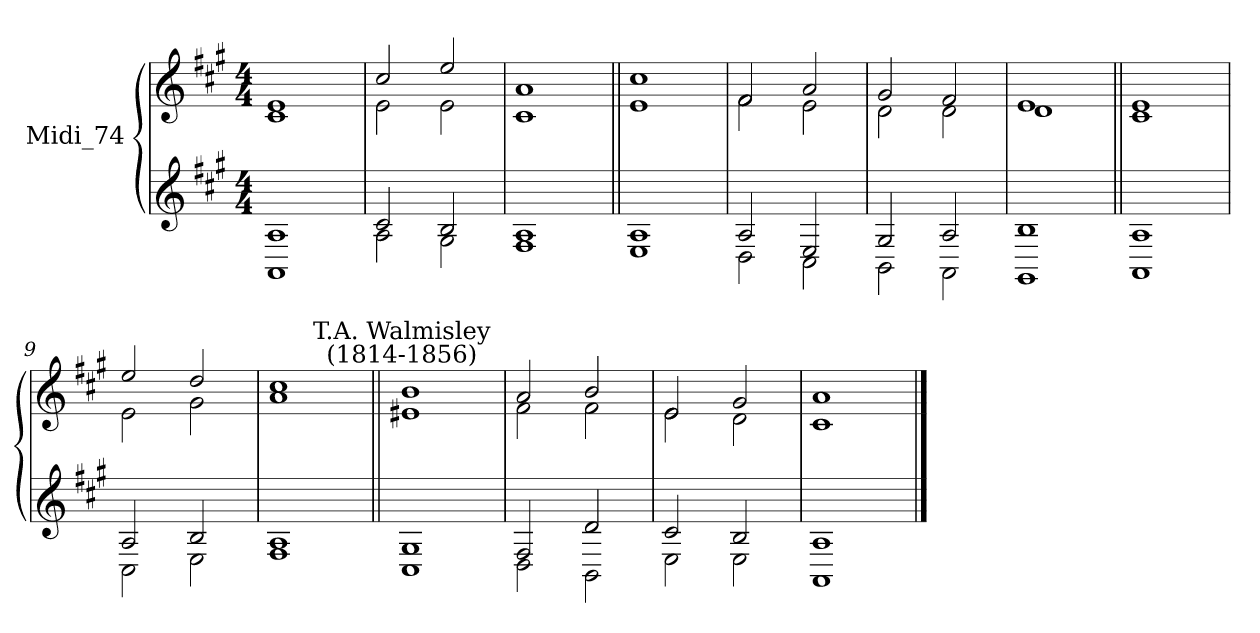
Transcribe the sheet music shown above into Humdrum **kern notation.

**kern	**kern
*part2	*part1
*staff2	*staff1
*I"Midi_74	*I"Midi_74
*clefG2	*clefG2
*k[f#c#g#]	*k[f#c#g#]
*A:	*A:
*M4/4	*M4/4
=1	=1
*^	*^
1A/	1AA\	1e/	1c#\
=2	=2	=2	=2
2c#/	2A\	2cc#/	2e\
2B/	2G#\	2ee/	2e\
=3	=3	=3	=3
1A/	1F#\	1a/	1c#\
=4||	=4||	=4||	=4||
1A/	1E\	1cc#/	1e\
=5	=5	=5	=5
2A/	2D\	2f#/	2f#\
2E/	2C#\	2a/	2e\
=6	=6	=6	=6
2G#/	2BB\	2g#/	2d\
2A/	2AA\	2f#/	2d\
=7	=7	=7	=7
1B/	1GG#\	1e/	1d\
=8||	=8||	=8||	=8||
1A/	1AA\	1e/	1c#\
=9	=9	=9	=9
2A/	2C#\	2ee/	2e\
2B/	2E\	2dd/	2g#\
=10	=10	=10	=10
1A/	1F#\	1cc#/	1a\
=11||	=11||	=11||	=11||
!	!	!LO:TX:a:cj:t=T.A. Walmisley\n(1814-1856)	!
1G#/	1C#\	1b/	1e#X\
=12	=12	=12	=12
2F#/	2D\	2a/	2f#\
2d/	2BB\	2b/	2f#\
=13	=13	=13	=13
2c#/	2E\	2e/	2e\
2B/	2E\	2g#/	2d\
=14	=14	=14	=14
1A/	1AA\	1a/	1c#\
*v	*v	*	*
*	*v	*v
==	==
*-	*-
